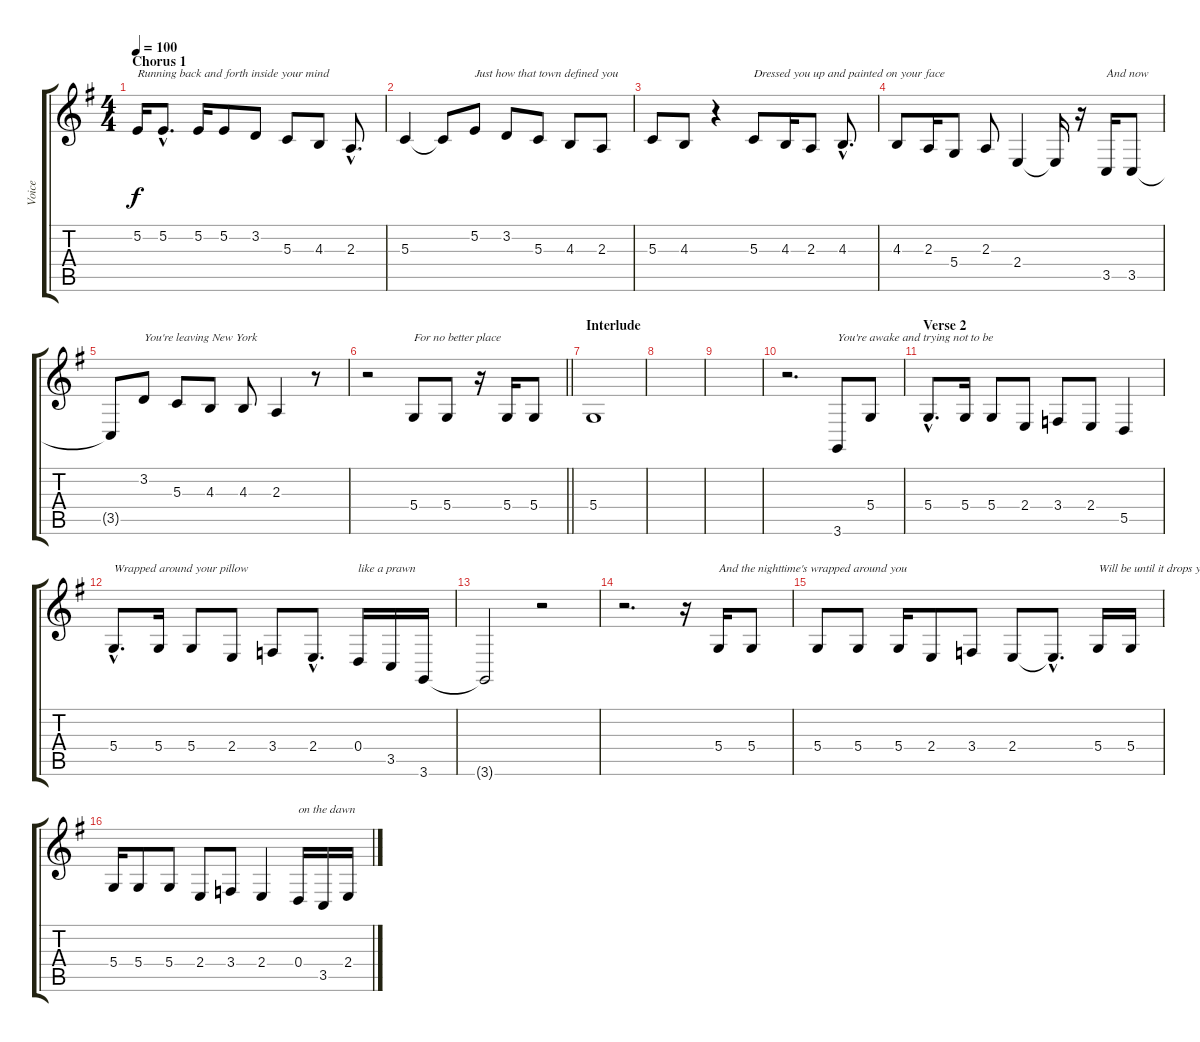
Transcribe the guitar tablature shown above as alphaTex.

\track ("Voice" "Voice") {instrument mutedtrumpet}
\staff {score tabs}
\tuning (E4 B3 G3 D3 A2 E2) {hide}
\ts (4 4)
\section ("" "Chorus 1")
\tempo 100
\clef g2
\ks g
5.2.16{txt "Running back and forth inside your mind" dy f} 5.2{hac}.8{d} 5.2.16 5.2.8 3.2.8 5.3.8 4.3.8 2.3{hac}.8{d} |
5.3.4 5.3{t}.8 5.2.8{txt "Just how that town defined you"} 3.2.8 5.3.8 4.3.8 2.3.8 |
5.3.8 4.3.8 r.4 5.3.8{txt "Dressed you up and painted on your face"} 4.3.16 2.3.8 4.3{hac}.8{d} |
4.3.8 2.3.16 5.4.8 2.3.8 2.4.4 2.4{t}.16 r.16 3.5.16{txt "And now"} 3.5.8 |
3.5{t}.8 3.2.8{txt "You're leaving New York"} 5.3.8 4.3.8 4.3.8 2.3.4 r.8 |
\barLineRight lightlight
r.2 5.4.8{txt "For no better place"} 5.4.8 r.16 5.4.16 5.4.8 |
\section ("" "Interlude")
5.4.1 |
|
|
r.2{d} 3.6.8{txt "You're awake and trying not to be"} 5.4.8 |
\section ("" "Verse 2")
5.4{hac}.8{d} 5.4.16 5.4.8 2.4.8 3.4.8 2.4.8 5.5.4 |
5.4{hac}.8{d txt "Wrapped around your pillow"} 5.4.16 5.4.8 2.4.8 3.4.8 2.4{hac}.8{d} 0.4.16{txt "like a prawn"} 3.5.16 3.6.16 |
3.6{t}.2 r.2 |
r.2{d} r.16 5.4.16{txt "And the nighttime's wrapped around you"} 5.4.8 |
5.4.8 5.4.8 5.4.16 2.4.8 3.4.8 2.4.8 2.4{hac t}.8{d} 5.4.16{txt "Will be until it drops you"} 5.4.16 |
5.4.16 5.4.8 5.4.8 2.4.8 3.4.8 2.4.4 0.4.16{txt "on the dawn"} 3.5.16 2.4.16
